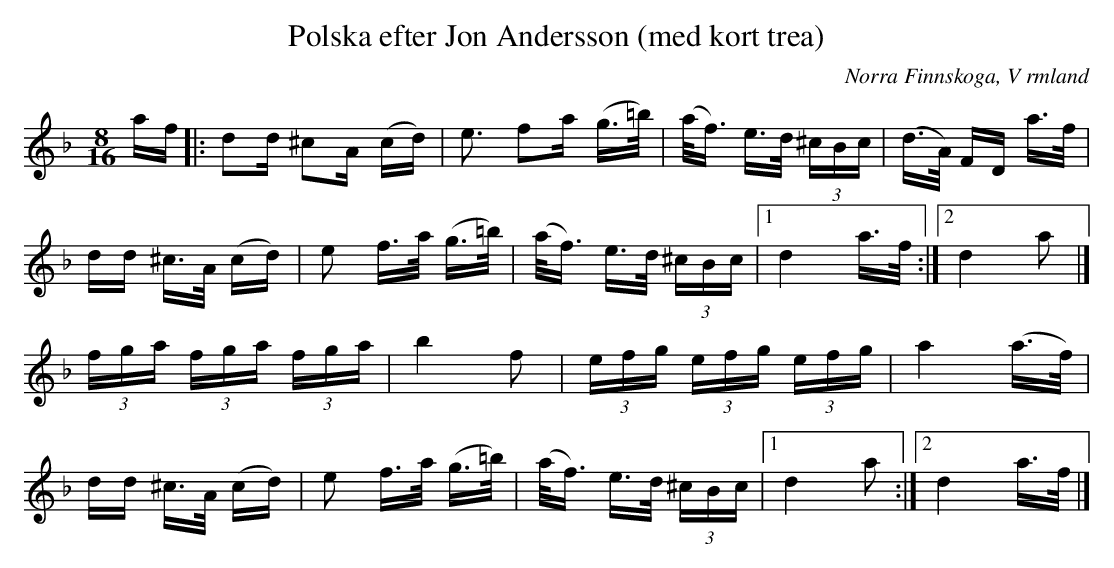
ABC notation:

X:1
T:Polska efter Jon Andersson (med kort trea)
O:Norra Finnskoga, V rmland
M:8/16
L:1/16
K:Dm
af|:d2d ^c2A (cd)|e3 f2a (g3/2=b/2)| (a/2f3/2) e3/2d/2 (3^cBc|(d3/2A/2) FD a3/2f/2|
dd ^c3/2A/2 (cd)|e2 f3/2a/2 (g3/2=b/2)| (a/2f3/2) e3/2d/2 (3^cBc|1 d4  a3/2f/2:|2 d4  a2|]
(3fga (3fga (3fga|b4 f2|(3efg (3efg (3efg|a4 (a3/2f/2)|
dd ^c3/2A/2 (cd)|e2 f3/2a/2 (g3/2=b/2)| (a/2f3/2) e3/2d/2 (3^cBc|1 d4  a2:|2 d4  a3/2f/2|]
